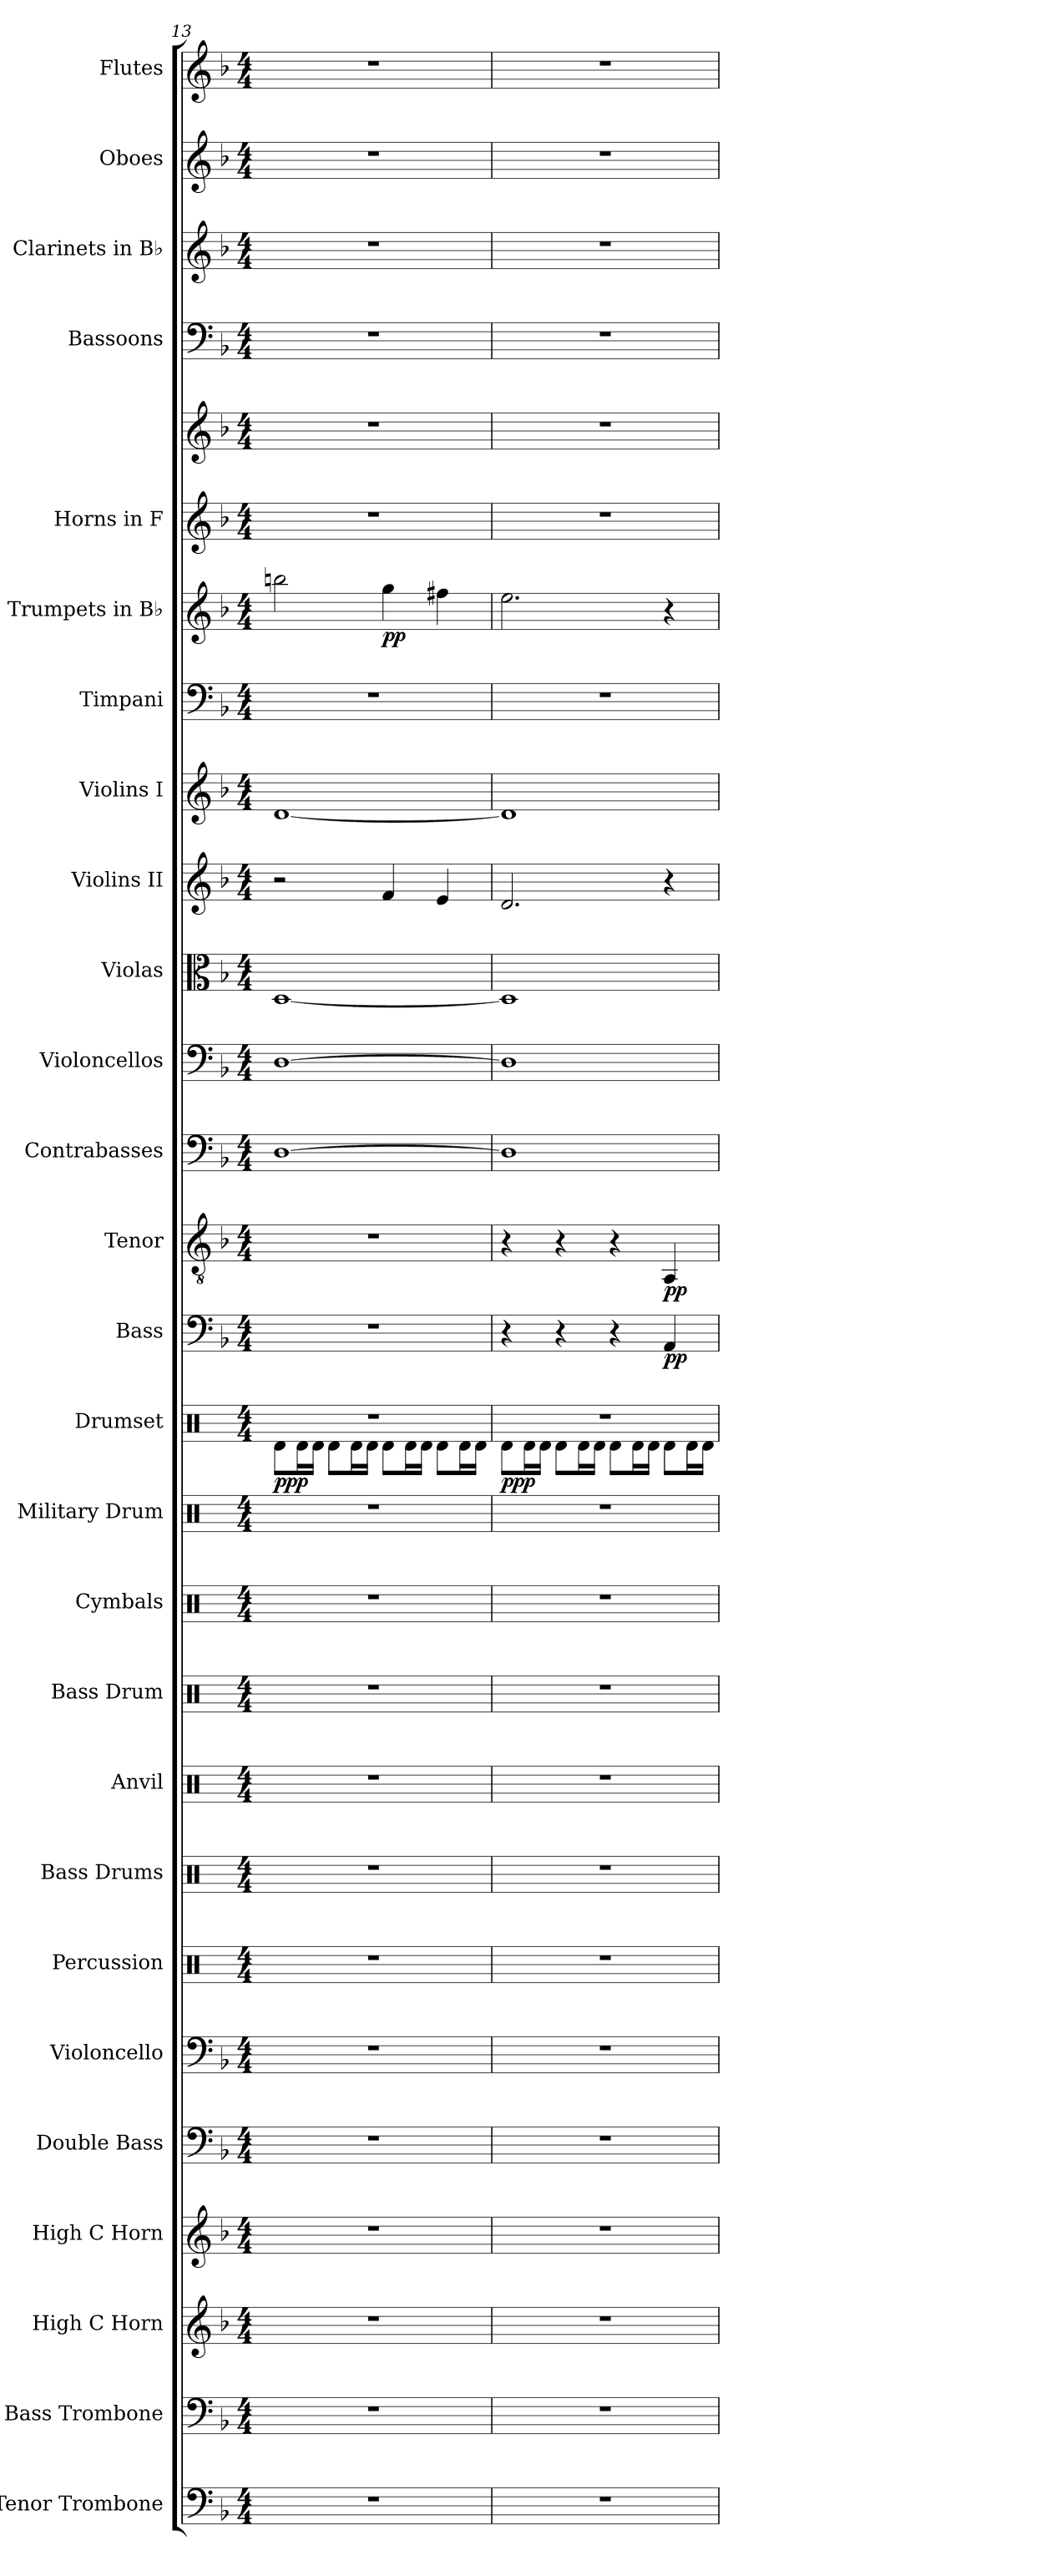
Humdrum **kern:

**kern	**kern	**kern	**kern	**kern	**kern	**kern	**kern	**kern	**kern	**kern	**kern	**kern	**dynam	**kern	**dynam	**kern	**dynam	**kern	**kern	**kern	**kern	**kern	**kern	**kern	**dynam	**kern	**kern	**kern	**kern	**kern	**kern
*part27	*part26	*part25	*part24	*part23	*part22	*part21	*part20	*part19	*part18	*part17	*part16	*part15	*part15	*part14	*part14	*part13	*part13	*part12	*part11	*part10	*part9	*part8	*part7	*part6	*part6	*part5	*part5	*part4	*part3	*part2	*part1
*staff28	*staff27	*staff26	*staff25	*staff24	*staff23	*staff22	*staff21	*staff20	*staff19	*staff18	*staff17	*staff16	*staff16	*staff15	*staff15	*staff14	*staff14	*staff13	*staff12	*staff11	*staff10	*staff9	*staff8	*staff7	*staff7	*staff6	*staff5	*staff4	*staff3	*staff2	*staff1
*I"Tenor Trombone	*I"Bass Trombone	*I"High C Horn	*I"High C Horn	*I"Double Bass	*I"Violoncello	*I"Percussion	*I"Bass Drums	*I"Anvil	*I"Bass Drum	*I"Cymbals	*I"Military Drum	*I"Drumset	*	*I"Bass	*	*I"Tenor	*	*I"Contrabasses	*I"Violoncellos	*I"Violas	*I"Violins II	*I"Violins I	*I"Timpani	*I"Trumpets in B♭	*	*I"Horns in F	*	*I"Bassoons	*I"Clarinets in B♭	*I"Oboes	*I"Flutes
*I'T. Tbn.	*I'B. Tbn.	*I'H. C Hn.	*I'H. C Hn.	*I'Db.	*I'Vc.	*I'Perc.	*I'B.D.	*I'Anv.	*I'B. Dr.	*I'Cym.	*I'Mil. Dr.	*I'Drs.	*	*I'B.	*	*I'T.	*	*I'Cb.	*I'Vc.	*I'Vla.	*I'Vln. II	*I'Vln. I	*I'Timp.	*	*	*	*	*I'Bsn.	*	*I'Ob.	*I'Fl.
!!LO:PB:g=z
*clefF4	*clefF4	*clefG2	*clefG2	*clefF4	*clefF4	*clefX	*clefX	*clefX	*clefX	*clefX	*clefX	*clefX	*	*clefF4	*	*clefGv2	*	*clefF4	*clefF4	*clefC3	*clefG2	*clefG2	*clefF4	*clefG2	*	*clefG2	*clefG2	*clefF4	*clefG2	*clefG2	*clefG2
*	*	*ITrd7c12	*ITrd7c12	*ITrd7c12	*	*	*	*	*	*	*	*	*	*	*	*	*	*ITrd7c12	*	*	*	*	*	*ITrd1c2	*	*ITrd4c7	*ITrd4c7	*	*ITrd1c2	*	*
*k[b-]	*k[b-]	*k[b-]	*k[b-]	*k[b-]	*k[b-]	*k[]	*k[]	*k[]	*k[]	*k[]	*k[]	*k[]	*	*k[b-]	*	*k[b-]	*	*k[b-]	*k[b-]	*k[b-]	*k[b-]	*k[b-]	*k[b-]	*k[b-e-a-]	*	*k[b-e-]	*k[b-e-]	*k[b-]	*k[b-e-a-]	*k[b-]	*k[b-]
*M4/4	*M4/4	*M4/4	*M4/4	*M4/4	*M4/4	*M4/4	*M4/4	*M4/4	*M4/4	*M4/4	*M4/4	*M4/4	*	*M4/4	*	*M4/4	*	*M4/4	*M4/4	*M4/4	*M4/4	*M4/4	*M4/4	*M4/4	*	*M4/4	*M4/4	*M4/4	*M4/4	*M4/4	*M4/4
=13	=13	=13	=13	=13	=13	=13	=13	=13	=13	=13	=13	=13	=13	=13	=13	=13	=13	=13	=13	=13	=13	=13	=13	=13	=13	=13	=13	=13	=13	=13	=13
*	*	*	*	*	*	*	*	*	*	*	*	*^	*	*	*	*	*	*	*	*	*	*	*	*	*	*	*	*	*	*	*
!	!	!	!	!	!	!	!	!	!	!	!	!	!	!LO:DY:b	!	!	!	!	!	!	!	!	!	!	!	!	!	!	!	!	!	!
1r	1r	1r	1r	1r	1r	1r	1r	1r	1r	1r	1r	1r	8Rd\L	ppp	1r	.	1r	.	[1DD	[1D	[1D	2r	[1d	1r	2aan\	.	1r	1r	1r	1r	1r	1r
.	.	.	.	.	.	.	.	.	.	.	.	.	16Rd\L	.	.	.	.	.	.	.	.	.	.	.	.	.	.	.	.	.	.	.
.	.	.	.	.	.	.	.	.	.	.	.	.	16Rd\JJ	.	.	.	.	.	.	.	.	.	.	.	.	.	.	.	.	.	.	.
.	.	.	.	.	.	.	.	.	.	.	.	.	8Rd\L	.	.	.	.	.	.	.	.	.	.	.	.	.	.	.	.	.	.	.
.	.	.	.	.	.	.	.	.	.	.	.	.	16Rd\L	.	.	.	.	.	.	.	.	.	.	.	.	.	.	.	.	.	.	.
.	.	.	.	.	.	.	.	.	.	.	.	.	16Rd\JJ	.	.	.	.	.	.	.	.	.	.	.	.	.	.	.	.	.	.	.
!	!	!	!	!	!	!	!	!	!	!	!	!	!	!	!	!	!	!	!	!	!	!	!	!	!	!LO:DY:b	!	!	!	!	!	!
.	.	.	.	.	.	.	.	.	.	.	.	.	8Rd\L	.	.	.	.	.	.	.	.	4f/	.	.	4ff\	pp	.	.	.	.	.	.
.	.	.	.	.	.	.	.	.	.	.	.	.	16Rd\L	.	.	.	.	.	.	.	.	.	.	.	.	.	.	.	.	.	.	.
.	.	.	.	.	.	.	.	.	.	.	.	.	16Rd\JJ	.	.	.	.	.	.	.	.	.	.	.	.	.	.	.	.	.	.	.
.	.	.	.	.	.	.	.	.	.	.	.	.	8Rd\L	.	.	.	.	.	.	.	.	4e/	.	.	4een\	.	.	.	.	.	.	.
.	.	.	.	.	.	.	.	.	.	.	.	.	16Rd\L	.	.	.	.	.	.	.	.	.	.	.	.	.	.	.	.	.	.	.
.	.	.	.	.	.	.	.	.	.	.	.	.	16Rd\JJ	.	.	.	.	.	.	.	.	.	.	.	.	.	.	.	.	.	.	.
=14	=14	=14	=14	=14	=14	=14	=14	=14	=14	=14	=14	=14	=14	=14	=14	=14	=14	=14	=14	=14	=14	=14	=14	=14	=14	=14	=14	=14	=14	=14	=14	=14
!	!	!	!	!	!	!	!	!	!	!	!	!	!	!LO:DY:b	!	!	!	!	!	!	!	!	!	!	!	!	!	!	!	!	!	!
1r	1r	1r	1r	1r	1r	1r	1r	1r	1r	1r	1r	1r	8Rd\L	ppp	4r	.	4r	.	1DD]	1D]	1D]	2.d/	1d]	1r	2.dd\	.	1r	1r	1r	1r	1r	1r
.	.	.	.	.	.	.	.	.	.	.	.	.	16Rd\L	.	.	.	.	.	.	.	.	.	.	.	.	.	.	.	.	.	.	.
.	.	.	.	.	.	.	.	.	.	.	.	.	16Rd\JJ	.	.	.	.	.	.	.	.	.	.	.	.	.	.	.	.	.	.	.
.	.	.	.	.	.	.	.	.	.	.	.	.	8Rd\L	.	4r	.	4r	.	.	.	.	.	.	.	.	.	.	.	.	.	.	.
.	.	.	.	.	.	.	.	.	.	.	.	.	16Rd\L	.	.	.	.	.	.	.	.	.	.	.	.	.	.	.	.	.	.	.
.	.	.	.	.	.	.	.	.	.	.	.	.	16Rd\JJ	.	.	.	.	.	.	.	.	.	.	.	.	.	.	.	.	.	.	.
.	.	.	.	.	.	.	.	.	.	.	.	.	8Rd\L	.	4r	.	4r	.	.	.	.	.	.	.	.	.	.	.	.	.	.	.
.	.	.	.	.	.	.	.	.	.	.	.	.	16Rd\L	.	.	.	.	.	.	.	.	.	.	.	.	.	.	.	.	.	.	.
.	.	.	.	.	.	.	.	.	.	.	.	.	16Rd\JJ	.	.	.	.	.	.	.	.	.	.	.	.	.	.	.	.	.	.	.
!	!	!	!	!	!	!	!	!	!	!	!	!	!	!	!	!LO:DY:b	!	!LO:DY:b	!	!	!	!	!	!	!	!	!	!	!	!	!	!
.	.	.	.	.	.	.	.	.	.	.	.	.	8Rd\L	.	4AA/	pp	4AA/	pp	.	.	.	4r	.	.	4r	.	.	.	.	.	.	.
.	.	.	.	.	.	.	.	.	.	.	.	.	16Rd\L	.	.	.	.	.	.	.	.	.	.	.	.	.	.	.	.	.	.	.
.	.	.	.	.	.	.	.	.	.	.	.	.	16Rd\JJ	.	.	.	.	.	.	.	.	.	.	.	.	.	.	.	.	.	.	.
*	*	*	*	*	*	*	*	*	*	*	*	*v	*v	*	*	*	*	*	*	*	*	*	*	*	*	*	*	*	*	*	*	*
=	=	=	=	=	=	=	=	=	=	=	=	=	=	=	=	=	=	=	=	=	=	=	=	=	=	=	=	=	=	=	=
*-	*-	*-	*-	*-	*-	*-	*-	*-	*-	*-	*-	*-	*-	*-	*-	*-	*-	*-	*-	*-	*-	*-	*-	*-	*-	*-	*-	*-	*-	*-	*-
